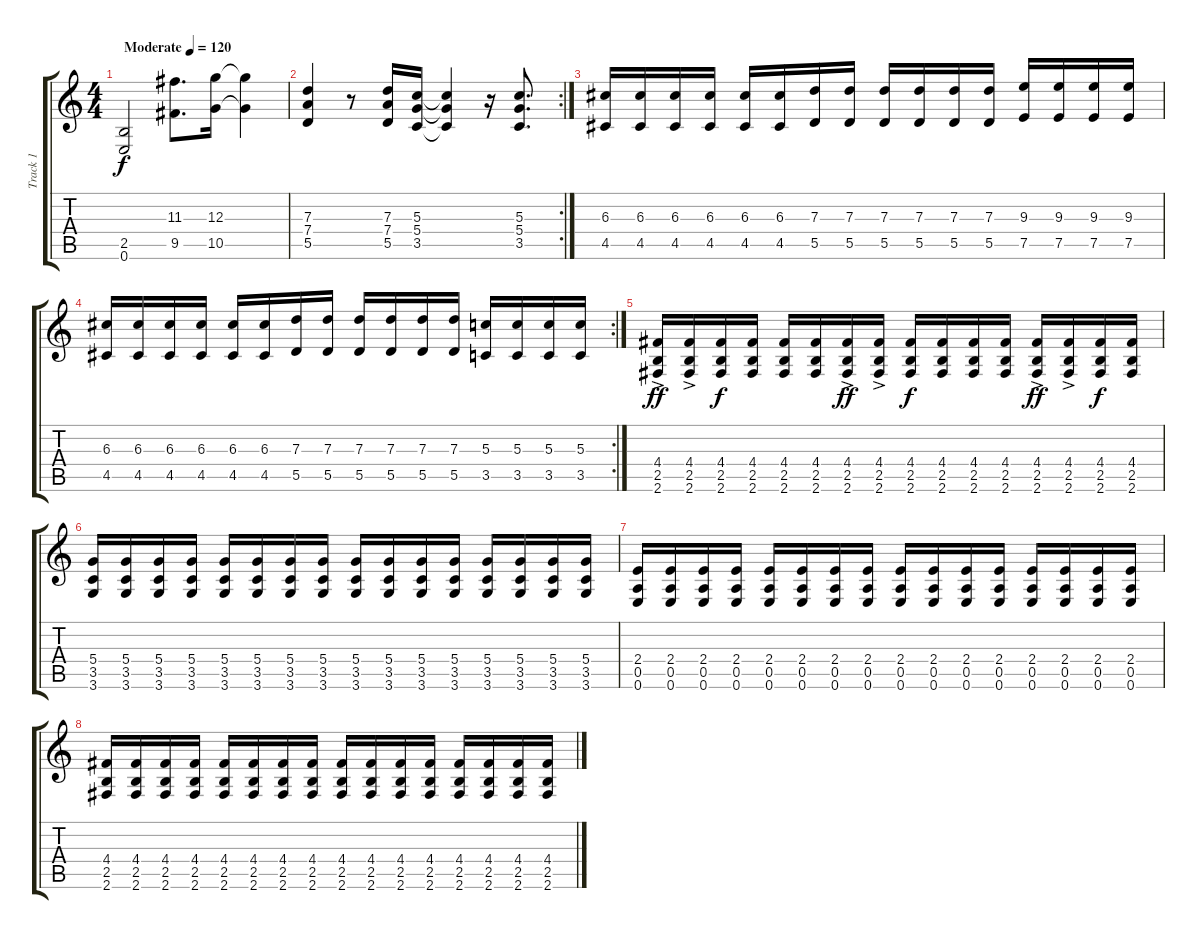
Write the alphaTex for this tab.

\track ("Track 1" "Track 1") {instrument acousticguitarsteel}
\staff {score tabs}
\tuning (E4 B3 G3 D3 A2 E2) {hide}
\ts (4 4)
\tempo (120 "Moderate")
\clef g2
\ks c
(2.5 0.6).2{dy f instrument acousticguitarsteel} (11.3 9.5).8{d} (12.3 10.5).16 (12.3{t} 10.5{t}).4 |
\rc 2
(7.3 7.4 5.5).4 r.8 (7.3 7.4 5.5).16 (5.3 5.4 3.5).16 (5.3{t} 5.4{t} 3.5{t}).4 r.16 (5.3 5.4 3.5).8{d} |
(6.3 4.5).16 (6.3 4.5).16 (6.3 4.5).16 (6.3 4.5).16 (6.3 4.5).16 (6.3 4.5).16 (7.3 5.5).16 (7.3 5.5).16 (7.3 5.5).16 (7.3 5.5).16 (7.3 5.5).16 (7.3 5.5).16 (9.3 7.5).16 (9.3 7.5).16 (9.3 7.5).16 (9.3 7.5).16 |
\rc 2
(6.3 4.5).16 (6.3 4.5).16 (6.3 4.5).16 (6.3 4.5).16 (6.3 4.5).16 (6.3 4.5).16 (7.3 5.5).16 (7.3 5.5).16 (7.3 5.5).16 (7.3 5.5).16 (7.3 5.5).16 (7.3 5.5).16 (5.3 3.5).16 (5.3 3.5).16 (5.3 3.5).16 (5.3 3.5).16 |
(4.4 2.5{ac} 2.6).16{dy ff} (4.4 2.5 2.6{ac}).16 (4.4 2.5 2.6).16{dy f} (4.4 2.5 2.6).16 (4.4 2.5 2.6).16 (4.4 2.5 2.6).16 (4.4{ac} 2.5 2.6).16{dy ff} (4.4{ac} 2.5 2.6).16 (4.4 2.5 2.6).16{dy f} (4.4 2.5 2.6).16 (4.4 2.5 2.6).16 (4.4 2.5 2.6).16 (4.4{ac} 2.5{ac} 2.6).16{dy ff} (4.4 2.5 2.6{ac}).16 (4.4 2.5 2.6).16{dy f} (4.4 2.5 2.6).16 |
(5.4 3.5 3.6).16 (5.4 3.5 3.6).16 (5.4 3.5 3.6).16 (5.4 3.5 3.6).16 (5.4 3.5 3.6).16 (5.4 3.5 3.6).16 (5.4 3.5 3.6).16 (5.4 3.5 3.6).16 (5.4 3.5 3.6).16 (5.4 3.5 3.6).16 (5.4 3.5 3.6).16 (5.4 3.5 3.6).16 (5.4 3.5 3.6).16 (5.4 3.5 3.6).16 (5.4 3.5 3.6).16 (5.4 3.5 3.6).16 |
(2.4 0.5 0.6).16 (2.4 0.5 0.6).16 (2.4 0.5 0.6).16 (2.4 0.5 0.6).16 (2.4 0.5 0.6).16 (2.4 0.5 0.6).16 (2.4 0.5 0.6).16 (2.4 0.5 0.6).16 (2.4 0.5 0.6).16 (2.4 0.5 0.6).16 (2.4 0.5 0.6).16 (2.4 0.5 0.6).16 (2.4 0.5 0.6).16 (2.4 0.5 0.6).16 (2.4 0.5 0.6).16 (2.4 0.5 0.6).16 |
(4.4 2.5 2.6).16 (4.4 2.5 2.6).16 (4.4 2.5 2.6).16 (4.4 2.5 2.6).16 (4.4 2.5 2.6).16 (4.4 2.5 2.6).16 (4.4 2.5 2.6).16 (4.4 2.5 2.6).16 (4.4 2.5 2.6).16 (4.4 2.5 2.6).16 (4.4 2.5 2.6).16 (4.4 2.5 2.6).16 (4.4 2.5 2.6).16 (4.4 2.5 2.6).16 (4.4 2.5 2.6).16 (4.4 2.5 2.6).16
